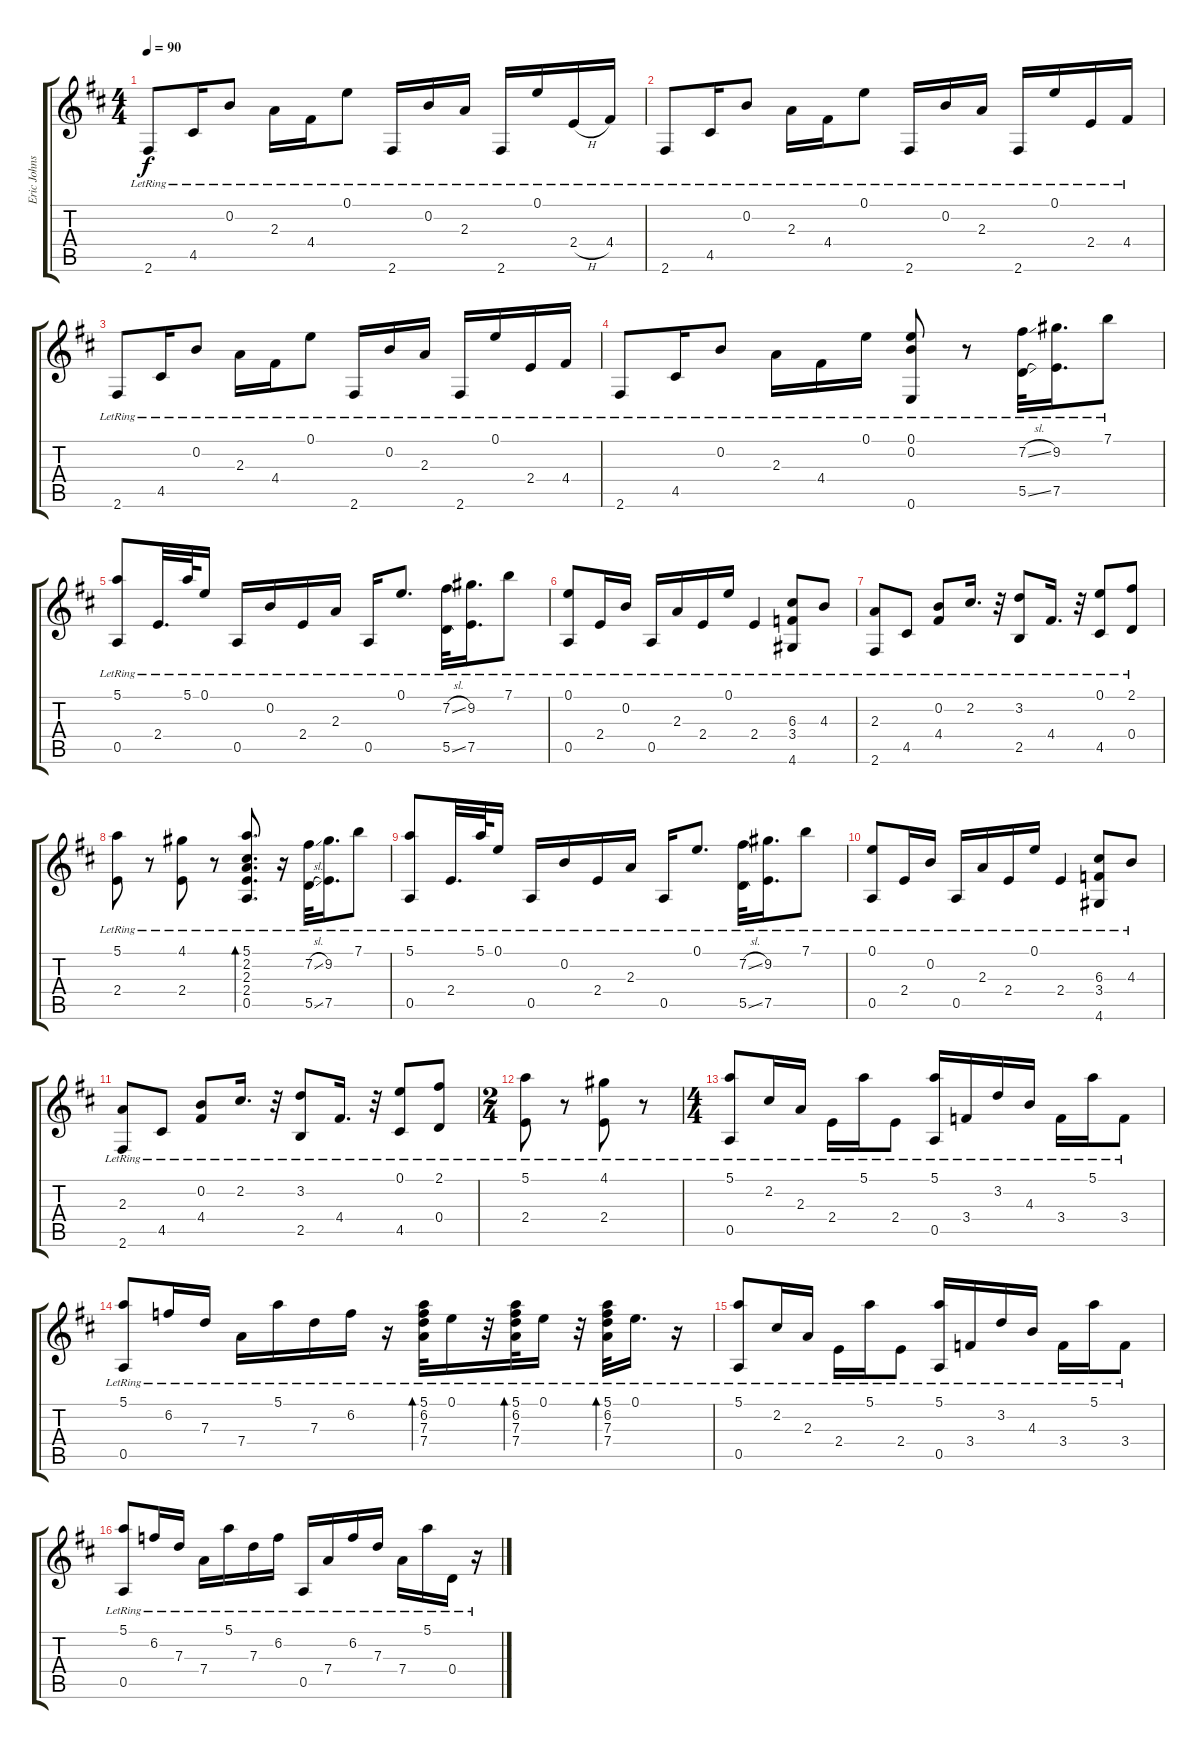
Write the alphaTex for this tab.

\track ("Eric Johnson overdub" "Eric Johns") {instrument acousticguitarnylon}
\staff {score tabs}
\tuning (E4 B3 G3 D3 A2 E2) {hide}
\ts (4 4)
\tempo 90
\clef g2
\ks d
2.6{lr}.8{dy f instrument acousticguitarnylon} 4.5{lr}.16 0.2{lr}.8 2.3{lr}.16 4.4{lr}.16 0.1{lr}.8 2.6{lr}.16 0.2{lr}.16 2.3{lr}.16 2.6{lr}.16 0.1{lr}.16 2.4{h lr}.16 4.4{lr}.16 |
2.6{lr}.8 4.5{lr}.16 0.2{lr}.8 2.3{lr}.16 4.4{lr}.16 0.1{lr}.8 2.6{lr}.16 0.2{lr}.16 2.3{lr}.16 2.6{lr}.16 0.1{lr}.16 2.4{lr}.16 4.4{lr}.16 |
2.6{lr}.8 4.5{lr}.16 0.2{lr}.8 2.3{lr}.16 4.4{lr}.16 0.1{lr}.8 2.6{lr}.16 0.2{lr}.16 2.3{lr}.16 2.6{lr}.16 0.1{lr}.16 2.4{lr}.16 4.4{lr}.16 |
2.6{lr}.8 4.5{lr}.16 0.2{lr}.8 2.3{lr}.16 4.4{lr}.16 0.1{lr}.16 (0.1{lr} 0.2{lr} 0.6{lr}).8 r.8 (7.2{sl lr} 5.5{sl lr}).32 (9.2{lr} 7.5{lr}).16{d} 7.1{lr}.8 |
(5.1{lr} 0.5{lr}).8 2.4{lr}.32{d} 5.1{lr}.64 0.1{lr}.16 0.5{lr}.16 0.2{lr}.16 2.4{lr}.16 2.3{lr}.16 0.5{lr}.16 0.1{lr}.8{d} (7.2{sl lr} 5.5{sl lr}).32 (9.2{lr} 7.5{lr}).16{d} 7.1{lr}.8 |
(0.1{lr} 0.5{lr}).8 2.4{lr}.16 0.2{lr}.16 0.5{lr}.16 2.3{lr}.16 2.4{lr}.16 0.1{lr}.16 2.4{lr}.4 (6.3{lr} 3.4{lr} 4.6{lr}).8 4.3{lr}.8 |
(2.3{lr} 2.6{lr}).8 4.5{lr}.8 (0.2{lr} 4.4{lr}).8 2.2{lr}.16{d} r.32 (3.2{lr} 2.5{lr}).8 4.4{lr}.16{d} r.32 (0.1{lr} 4.5{lr}).8 (2.1{lr} 0.4{lr}).8 |
(5.1{lr} 2.4{lr}).8 r.8 (4.1{lr} 2.4{lr}).8 r.8 (5.1{lr} 2.2{lr} 2.3{lr} 2.4{lr} 0.5{lr}).8{d bd 30} r.16 (7.2{sl lr} 5.5{sl lr}).32 (9.2{lr} 7.5{lr}).16{d} 7.1{lr}.8 |
(5.1{lr} 0.5{lr}).8 2.4{lr}.32{d} 5.1{lr}.64 0.1{lr}.16 0.5{lr}.16 0.2{lr}.16 2.4{lr}.16 2.3{lr}.16 0.5{lr}.16 0.1{lr}.8{d} (7.2{sl lr} 5.5{sl lr}).32 (9.2{lr} 7.5{lr}).16{d} 7.1{lr}.8 |
(0.1{lr} 0.5{lr}).8 2.4{lr}.16 0.2{lr}.16 0.5{lr}.16 2.3{lr}.16 2.4{lr}.16 0.1{lr}.16 2.4{lr}.4 (6.3{lr} 3.4{lr} 4.6{lr}).8 4.3{lr}.8 |
(2.3{lr} 2.6{lr}).8 4.5{lr}.8 (0.2{lr} 4.4{lr}).8 2.2{lr}.16{d} r.32 (3.2{lr} 2.5{lr}).8 4.4{lr}.16{d} r.32 (0.1{lr} 4.5{lr}).8 (2.1{lr} 0.4{lr}).8 |
\ts (2 4)
(5.1{lr} 2.4{lr}).8 r.8 (4.1{lr} 2.4{lr}).8 r.8 |
\ts (4 4)
(5.1{lr} 0.5{lr}).8 2.2{lr}.16 2.3{lr}.16 2.4{lr}.16 5.1{lr}.16 2.4{lr}.8 (5.1{lr} 0.5{lr}).16 3.4{lr}.16 3.2{lr}.16 4.3{lr}.16 3.4{lr}.16 5.1{lr}.16 3.4{lr}.8 |
(5.1{lr} 0.5{lr}).8 6.2{lr}.16 7.3{lr}.16 7.4{lr}.16 5.1{lr}.16 7.3{lr}.16 6.2{lr}.16 r.16 (5.1{lr} 6.2{lr} 7.3{lr} 7.4{lr}).32{bd 30} 0.1{lr}.16 r.32 (5.1{lr} 6.2{lr} 7.3{lr} 7.4{lr}).32{bd 30} 0.1{lr}.16 r.32 (5.1{lr} 6.2{lr} 7.3{lr} 7.4{lr}).32{bd 30} 0.1{lr}.16{d} r.16 |
(5.1{lr} 0.5{lr}).8 2.2{lr}.16 2.3{lr}.16 2.4{lr}.16 5.1{lr}.16 2.4{lr}.8 (5.1{lr} 0.5{lr}).16 3.4{lr}.16 3.2{lr}.16 4.3{lr}.16 3.4{lr}.16 5.1{lr}.16 3.4{lr}.8 |
(5.1{lr} 0.5{lr}).8 6.2{lr}.16 7.3{lr}.16 7.4{lr}.16 5.1{lr}.16 7.3{lr}.16 6.2{lr}.16 0.5{lr}.16 7.4{lr}.16 6.2{lr}.16 7.3{lr}.16 7.4{lr}.16 5.1{lr}.16 0.4{lr}.16 r.16
